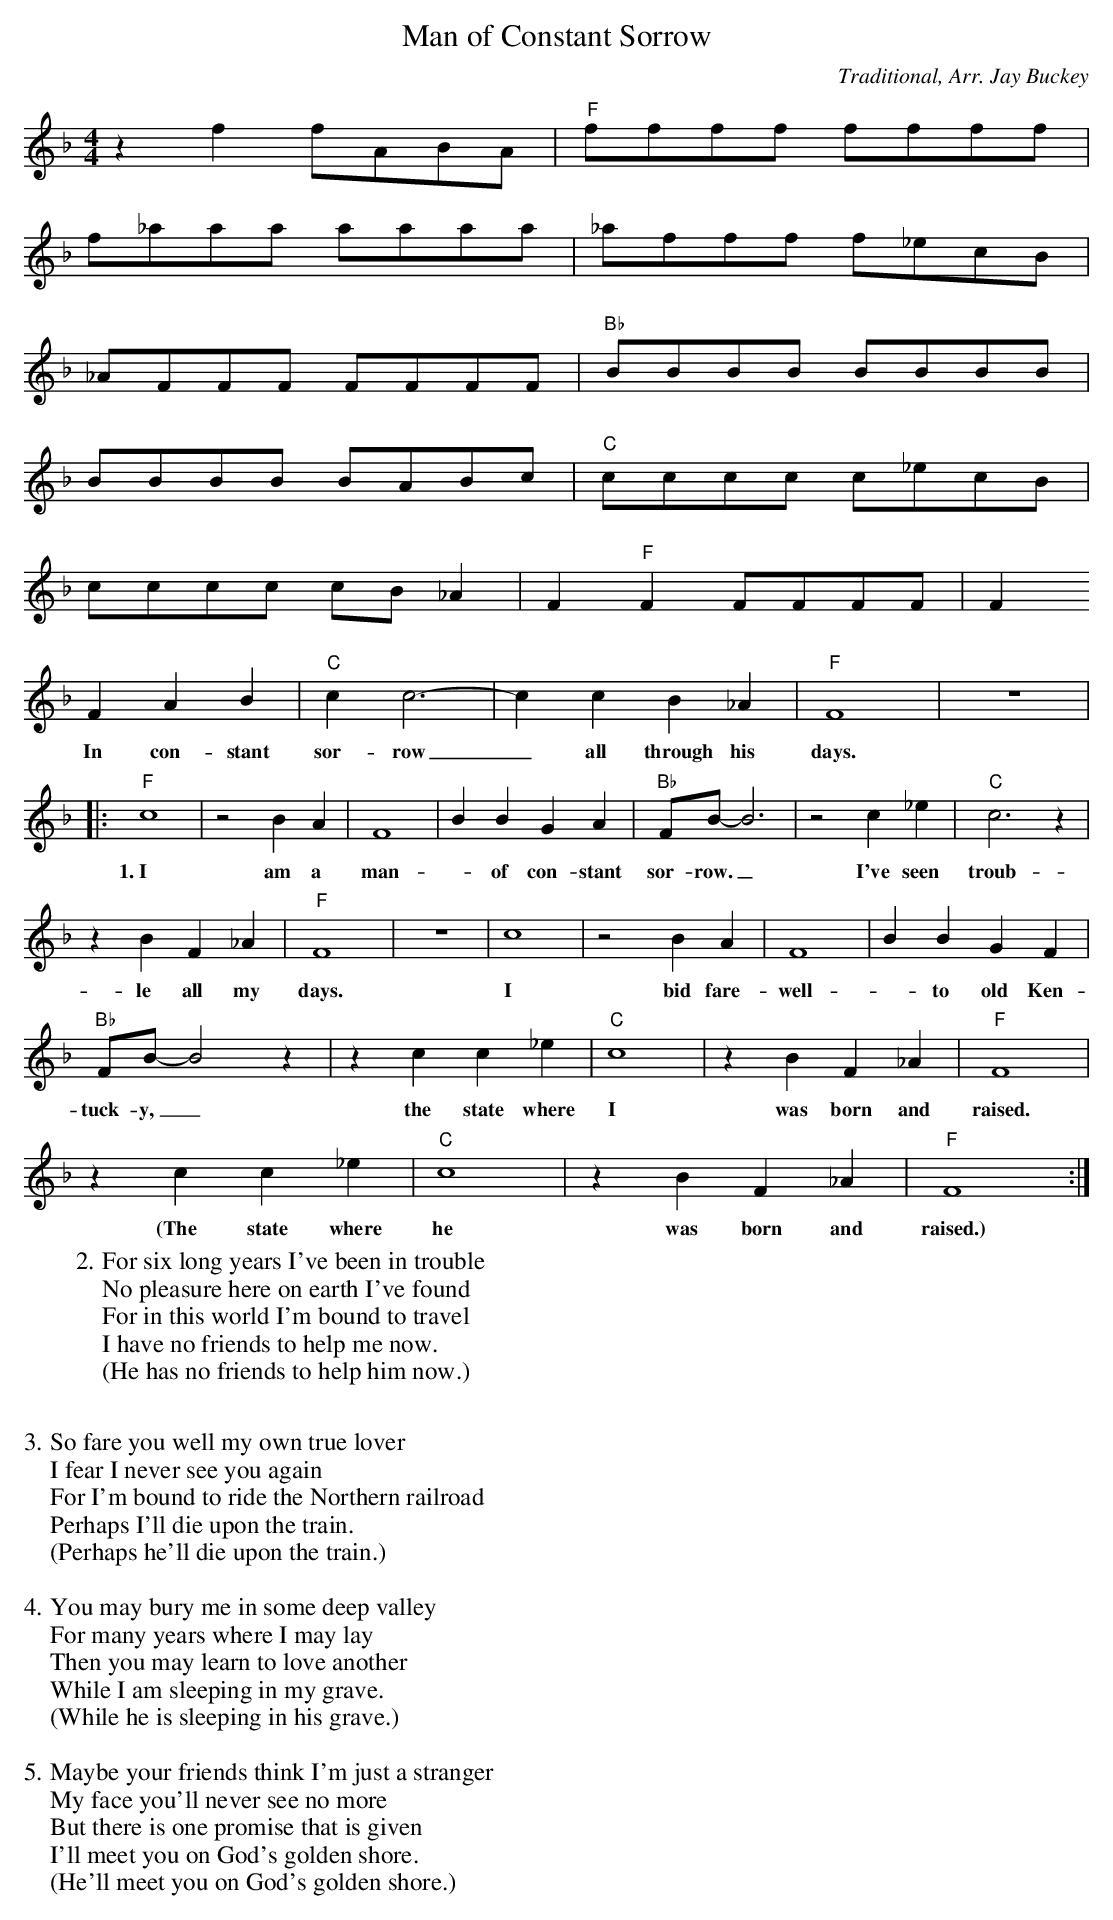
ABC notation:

X:1
T:Man of Constant Sorrow
C:Traditional, Arr. Jay Buckey
M:4/4
L:1/4
K:F
z f f/A/B/A/ | "F"f/f/f/f/ f/f/f/f/ |
f/_a/a/a/ a/a/a/a/ | _a/f/f/f/ f/_e/c/B/ |
_A/F/F/F/ F/F/F/F/ | "Bb"B/B/B/B/ B/B/B/B/ |
B/B/B/B/ B/A/B/c/ | "C"c/c/c/c/ c/_e/c/B/ |
c/c/c/c/ c/B/ _A | F "F"F F/F/F/F/ | F
F A B | "C"c c3- | c c B _A | "F"F4 | z4 |:
w:In con-stant sor-row_ all through his days.
"F"c4 | z2 B A | F4 | B B G A | "Bb"F/2B/2-B3 | z2 c _e | "C"c3 z |
w:1.~I am a man - of con-stant sor-row._ I've seen troub-
z B F _A | "F"F4 | z4 | c4 | z2 B A | F4 | B B G F |
w:le all my days. I bid fare-well - to old Ken-
"Bb"F/2B/2-B2 z | z c c _e | "C"c4 | z B F _A | "F"F4 |
w:tuck-y,_ the state where I was born and raised.
z c c _e | "C"c4 | z B F _A | "F"F4 :|
w:(The state where he was born and raised.)
W:2. For six long years I've been in trouble
W:No pleasure here on earth I've found
W:For in this world I'm bound to travel
W:I have no friends to help me now.
W:(He has no friends to help him now.)
W:
W:3. So fare you well my own true lover
W:I fear I never see you again
W:For I'm bound to ride the Northern railroad
W:Perhaps I'll die upon the train.
W:(Perhaps he'll die upon the train.)
W:
W:4. You may bury me in some deep valley
W:For many years where I may lay
W:Then you may learn to love another
W:While I am sleeping in my grave.
W:(While he is sleeping in his grave.)
W:
W:5. Maybe your friends think I'm just a stranger
W:My face you'll never see no more
W:But there is one promise that is given
W:I'll meet you on God's golden shore.
W:(He'll meet you on God's golden shore.)
